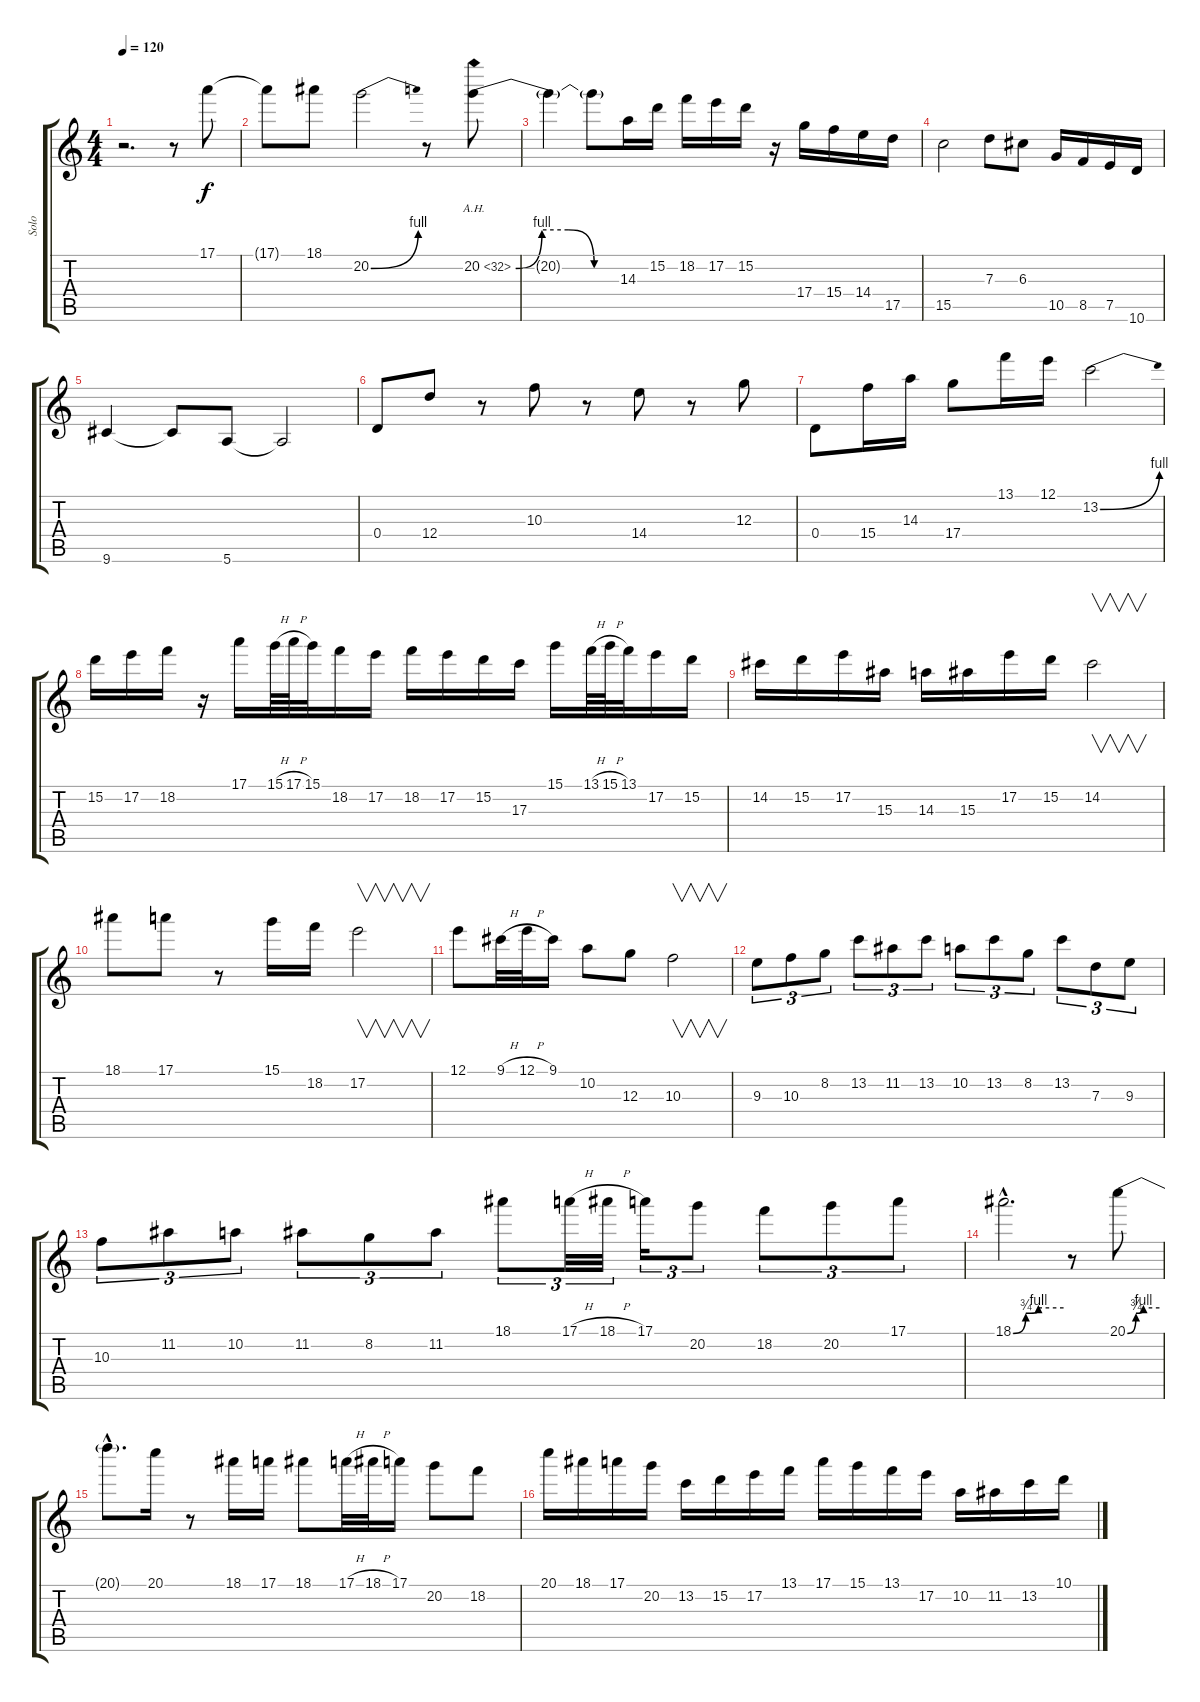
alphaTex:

\track ("Solo" "Solo") {instrument overdrivenguitar}
\staff {score tabs}
\tuning (E4 B3 G3 D3 A2 E2) {hide}
\ts (4 4)
\tempo 120
\clef g2
\ks c
r.2{d dy f instrument overdrivenguitar} r.8 17.1.8 |
17.1{t}.8 18.1.8 20.2{be (bend 0 0 60 4)}.2 r.8 20.2{be (custom 0 0 15 4 30 4 45 0 60 0) ah 12}.8 |
20.2{t}.4 20.2{t}.8 14.3.16 15.2.16 18.2.16 17.2.16 15.2.16 r.16 17.4.16 15.4.16 14.4.16 17.5.16 |
15.5.2 7.3.8 6.3.8 10.5.16 8.5.16 7.5.16 10.6.16 |
9.6.4 9.6{t}.8 5.6.8 5.6{t}.2 |
0.4.8 12.4.8 r.8 10.3.8 r.8 14.4.8 r.8 12.3.8 |
0.4.8 15.4.16 14.3.16 17.4.8 13.1.16 12.1.16 13.2{be (bend 0 0 60 4)}.2 |
15.2.16 17.2.16 18.2.16 r.16 17.1.16 15.1{h}.64 17.1{h}.64 15.1.32 18.2.16 17.2.16 18.2.16 17.2.16 15.2.16 17.3.16 15.1.16 13.1{h}.64 15.1{h}.64 13.1.32 17.2.16 15.2.16 |
14.2.16 15.2.16 17.2.16 15.3.16 14.3.16 15.3.16 17.2.16 15.2.16 14.2.2{v} |
18.1.8 17.1.8 r.8 15.1.16 18.2.16 17.2.2{v} |
12.1.8 9.1{h}.32 12.1{h}.32 9.1.16 10.2.8 12.3.8 10.3.2{v} |
9.3.8{tu (3 2)} 10.3.8{tu (3 2)} 8.2.8{tu (3 2)} 13.2.8{tu (3 2)} 11.2.8{tu (3 2)} 13.2.8{tu (3 2)} 10.2.8{tu (3 2)} 13.2.8{tu (3 2)} 8.2.8{tu (3 2)} 13.2.8{tu (3 2)} 7.3.8{tu (3 2)} 9.3.8{tu (3 2)} |
10.3.8{tu (3 2)} 11.2.8{tu (3 2)} 10.2.8{tu (3 2)} 11.2.8{tu (3 2)} 8.2.8{tu (3 2)} 11.2.8{tu (3 2)} 18.1.8{tu (3 2)} 17.1{h}.32{tu (3 2)} 18.1{h}.32{tu (3 2)} 17.1.16{tu (3 2)} 20.2.8{tu (3 2)} 18.2.8{tu (3 2)} 20.2.8{tu (3 2)} 17.1.8{tu (3 2)} |
18.1{be (custom 0 0 15 3 30 4 60 4) hac}.2{d} r.8 20.1{be (custom 0 0 16 3 30 4 60 4)}.8 |
20.1{hac t}.8{d} 20.1.16 r.8 18.1.16 17.1.16 18.1.8 17.1{h}.32 18.1{h}.32 17.1.16 20.2.8 18.2.8 |
20.1.16 18.1.16 17.1.16 20.2.16 13.2.16 15.2.16 17.2.16 13.1.16 17.1.16 15.1.16 13.1.16 17.2.16 10.2.16 11.2.16 13.2.16 10.1.16
